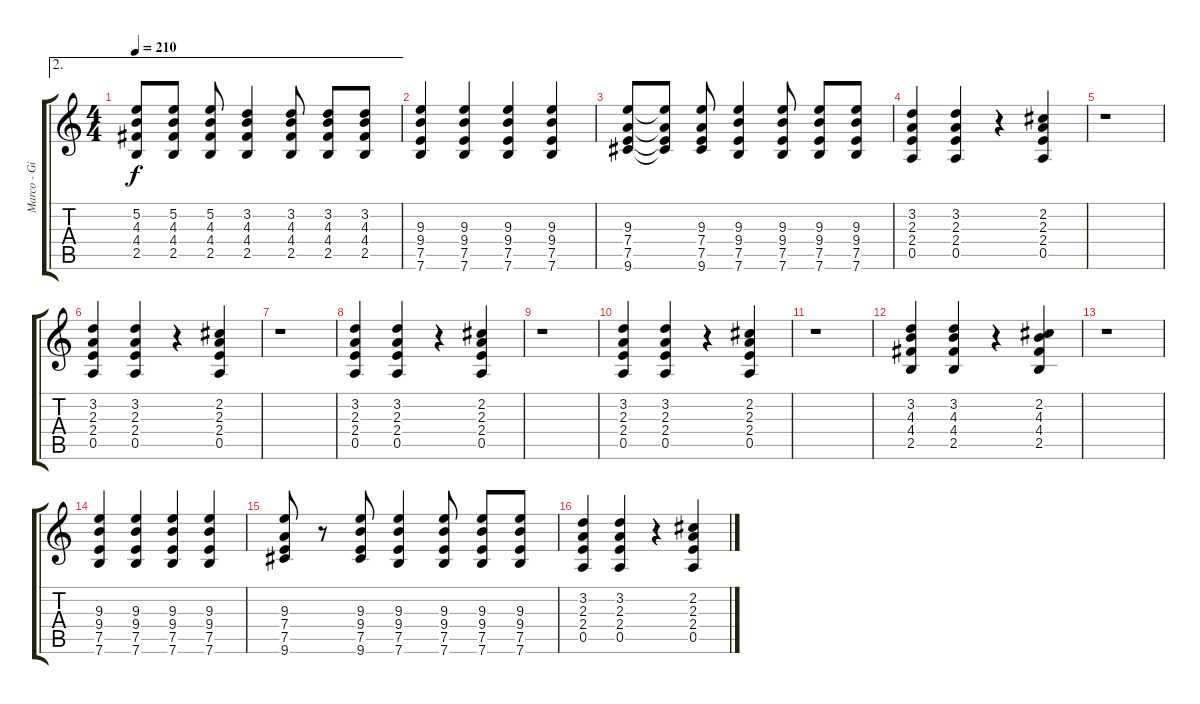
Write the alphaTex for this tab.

\track ("Marco - Gitaar" "Marco - Gi") {instrument distortionguitar}
\staff {score tabs}
\tuning (E4 B3 G3 D3 A2 E2) {hide}
\ae 2
\ts (4 4)
\tempo 210
\clef g2
\ks c
(5.2 4.3 4.4 2.5).8{dy f} (5.2 4.3 4.4 2.5).8 (5.2 4.3 4.4 2.5).8 (3.2 4.3 4.4 2.5).4 (3.2 4.3 4.4 2.5).8 (3.2 4.3 4.4 2.5).8 (3.2 4.3 4.4 2.5).8 |
(9.3 9.4 7.5 7.6).4 (9.3 9.4 7.5 7.6).4 (9.3 9.4 7.5 7.6).4 (9.3 9.4 7.5 7.6).4 |
(9.3 7.4 7.5 9.6).8 (9.3{t} 7.4{t} 7.5{t} 9.6{t}).8 (9.3 7.4 7.5 9.6).8 (9.3 9.4 7.5 7.6).4 (9.3 9.4 7.5 7.6).8 (9.3 9.4 7.5 7.6).8 (9.3 9.4 7.5 7.6).8 |
(3.2 2.3 2.4 0.5).4 (3.2 2.3 2.4 0.5).4 r.4 (2.2 2.3 2.4 0.5).4 |
r.1 |
(3.2 2.3 2.4 0.5).4 (3.2 2.3 2.4 0.5).4 r.4 (2.2 2.3 2.4 0.5).4 |
r.1 |
(3.2 2.3 2.4 0.5).4 (3.2 2.3 2.4 0.5).4 r.4 (2.2 2.3 2.4 0.5).4 |
r.1 |
(3.2 2.3 2.4 0.5).4 (3.2 2.3 2.4 0.5).4 r.4 (2.2 2.3 2.4 0.5).4 |
r.1 |
(3.2 4.3 4.4 2.5).4 (3.2 4.3 4.4 2.5).4 r.4 (2.2 4.3 4.4 2.5).4 |
r.1 |
(9.3 9.4 7.5 7.6).4 (9.3 9.4 7.5 7.6).4 (9.3 9.4 7.5 7.6).4 (9.3 9.4 7.5 7.6).4 |
(9.3 7.4 7.5 9.6).8 r.8 (9.3 9.4 7.5 9.6).8 (9.3 9.4 7.5 7.6).4 (9.3 9.4 7.5 7.6).8 (9.3 9.4 7.5 7.6).8 (9.3 9.4 7.5 7.6).8 |
(3.2 2.3 2.4 0.5).4 (3.2 2.3 2.4 0.5).4 r.4 (2.2 2.3 2.4 0.5).4
